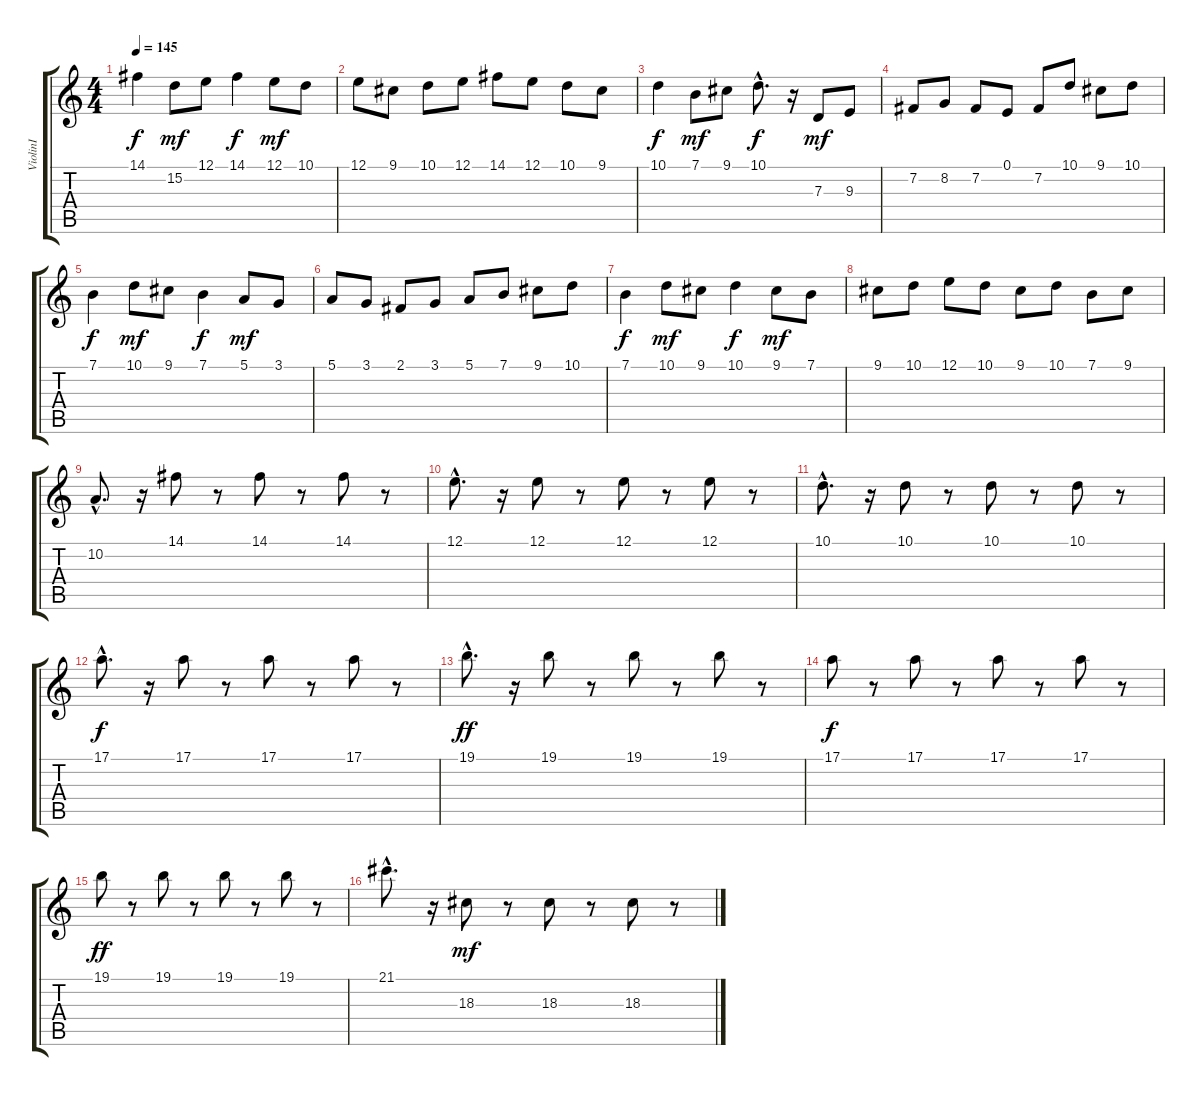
\track ("ViolinⅠ" "ViolinⅠ") {instrument stringensemble1}
\staff {score tabs}
\tuning (E4 B3 G3 D3 A2 E2) {hide}
\ts (4 4)
\tempo 145
\clef g2
\ks c
14.1.4{dy f} 15.2.8{dy mf} 12.1.8 14.1.4{dy f} 12.1.8{dy mf} 10.1.8 |
12.1.8 9.1.8 10.1.8 12.1.8 14.1.8 12.1.8 10.1.8 9.1.8 |
10.1.4{dy f} 7.1.8{dy mf} 9.1.8 10.1{hac}.8{d dy f} r.16 7.3.8{dy mf} 9.3.8 |
7.2.8 8.2.8 7.2.8 0.1.8 7.2.8 10.1.8 9.1.8 10.1.8 |
7.1.4{dy f} 10.1.8{dy mf} 9.1.8 7.1.4{dy f} 5.1.8{dy mf} 3.1.8 |
5.1.8 3.1.8 2.1.8 3.1.8 5.1.8 7.1.8 9.1.8 10.1.8 |
7.1.4{dy f} 10.1.8{dy mf} 9.1.8 10.1.4{dy f} 9.1.8{dy mf} 7.1.8 |
9.1.8 10.1.8 12.1.8 10.1.8 9.1.8 10.1.8 7.1.8 9.1.8 |
10.2{hac}.8{d volume 7} r.16 14.1.8 r.8 14.1.8 r.8 14.1.8 r.8 |
12.1{hac}.8{d} r.16 12.1.8 r.8 12.1.8 r.8 12.1.8 r.8 |
10.1{hac}.8{d} r.16 10.1.8 r.8 10.1.8 r.8 10.1.8 r.8 |
17.1{hac}.8{d dy f} r.16 17.1.8 r.8 17.1.8 r.8 17.1.8 r.8 |
19.1{hac}.8{d dy ff} r.16 19.1.8 r.8 19.1.8 r.8 19.1.8 r.8 |
17.1.8{dy f} r.8 17.1.8 r.8 17.1.8 r.8 17.1.8 r.8 |
19.1.8{dy ff} r.8 19.1.8 r.8 19.1.8 r.8 19.1.8 r.8 |
21.1{hac}.8{d} r.16 18.3.8{dy mf} r.8 18.3.8 r.8 18.3.8 r.8
